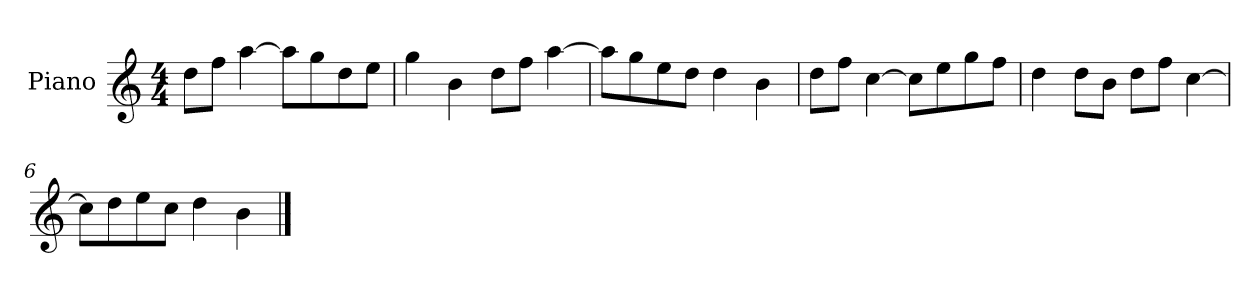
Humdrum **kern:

**kern
*part1
*staff1
*I"Piano
*I'P-no
*clefG2
*k[]
*M4/4
*MM90
=1
8dd\L
8ff\J
[4aa\
8aa\L]
8gg\
8dd\
8ee\J
=2
4gg\
4b\
8dd\L
8ff\J
[4aa\
=3
8aa\L]
8gg\
8ee\
8dd\J
4dd\
4b\
=4
8dd\L
8ff\J
[4cc\
8cc\L]
8ee\
8gg\
8ff\J
=5
4dd\
8dd\L
8b\J
8dd\L
8ff\J
[4cc\
=6
8cc\L]
8dd\
8ee\
8cc\J
4dd\
4b\
==
*-
